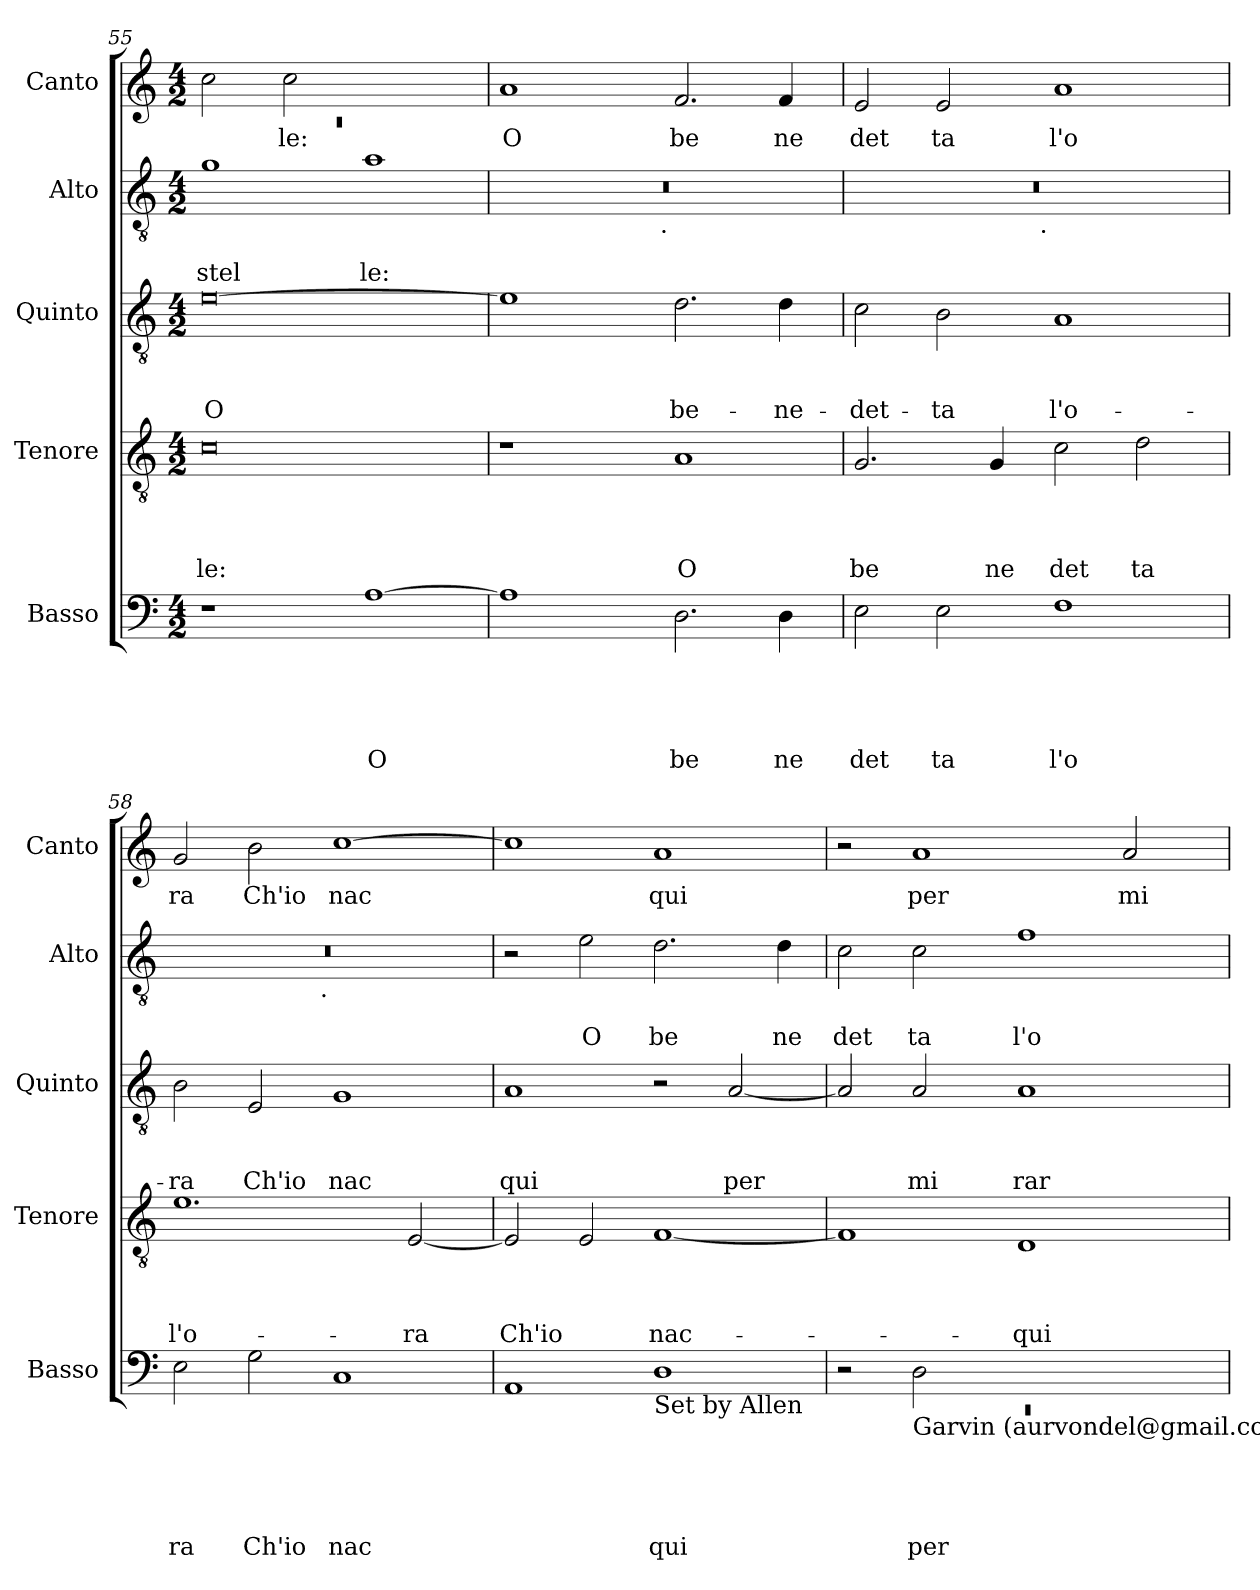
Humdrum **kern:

**kern	**text	**text	**text	**text	**text	**kern	**text	**text	**text	**text	**kern	**text	**text	**text	**kern	**text	**text	**kern	**text
*part5	*part5	*part5	*part5	*part5	*part5	*part4	*part4	*part4	*part4	*part4	*part3	*part3	*part3	*part3	*part2	*part2	*part2	*part1	*part1
*staff5	*staff5	*staff5	*staff5	*staff5	*staff5	*staff4	*staff4	*staff4	*staff4	*staff4	*staff3	*staff3	*staff3	*staff3	*staff2	*staff2	*staff2	*staff1	*staff1
*I"Basso	*	*	*	*	*	*I"Tenore	*	*	*	*	*I"Quinto	*	*	*	*I"Alto	*	*	*I"Canto	*
*I'Basso	*	*	*	*	*	*I'Tenore	*	*	*	*	*I'Quinto	*	*	*	*I'Alto	*	*	*I'Canto	*
*clefF4	*	*	*	*	*	*clefGv2	*	*	*	*	*clefGv2	*	*	*	*clefGv2	*	*	*clefG2	*
*k[]	*	*	*	*	*	*k[]	*	*	*	*	*k[]	*	*	*	*k[]	*	*	*k[]	*
*C:	*	*	*	*	*	*C:	*	*	*	*	*C:	*	*	*	*C:	*	*	*C:	*
*M4/2	*	*	*	*	*	*M4/2	*	*	*	*	*M4/2	*	*	*	*M4/2	*	*	*M4/2	*
=55	=55	=55	=55	=55	=55	=55	=55	=55	=55	=55	=55	=55	=55	=55	=55	=55	=55	=55	=55
*	*	*	*	*	*	*	*	*	*	*	*	*	*	*	*	*	*	*^	*
!	!	!	!	!	!	!	!	!	!	!LO:LY:b	!	!	!	!LO:LY:b	!	!	!LO:LY:b	!	!LO:N:vis=1	!
1r	.	.	.	.	.	0c	.	.	.	le:	[>0e	.	.	O	1g	.	stel	2cc\	0rc	.
!	!	!	!	!	!	!	!	!	!	!	!	!	!	!	!	!	!	!	!	!LO:LY:b
.	.	.	.	.	.	.	.	.	.	.	.	.	.	.	.	.	.	2cc\	.	le:
!	!	!	!	!	!LO:LY:b	!	!	!	!	!	!	!	!	!	!	!	!LO:LY:b	!	!	!
[>1A	.	.	.	.	O	.	.	.	.	.	.	.	.	.	1a	.	le:	1ryy	.	.
*	*	*	*	*	*	*	*	*	*	*	*	*	*	*	*	*	*	*v	*v	*
=56	=56	=56	=56	=56	=56	=56	=56	=56	=56	=56	=56	=56	=56	=56	=56	=56	=56	=56	=56
!	!	!	!	!	!	!	!	!	!	!	!	!	!	!	!	!	!	!	!LO:LY:b
*	*	*	*	*	*	*	*	*	*	*	*	*	*	*	*^	*	*	*	*
1A]	.	.	.	.	.	1r	.	.	.	.	1e]	.	.	.	0r	2ryy	.	.	1a	O
.	.	.	.	.	.	.	.	.	.	.	.	.	.	.	.	4...ryy	.	.	.	.
!	!	!	!	!	!	!	!	!	!	!	!	!	!	!	!	!LO:TX:b:t=.	!	!	!	!
.	.	.	.	.	.	.	.	.	.	.	.	.	.	.	.	1ryy	.	.	.	.
!	!	!	!	!	!LO:LY:b	!	!	!	!	!LO:LY:b	!	!	!	!LO:LY:b	!	!	!	!	!	!LO:LY:b
2.D\	.	.	.	.	be	1A	.	.	.	O	2.d\	.	.	be-	.	.	.	.	2.f/	be
!	!	!	!	!	!LO:LY:b	!	!	!	!	!	!	!	!	!LO:LY:b	!	!	!	!	!	!LO:LY:b
4D\	.	.	.	.	ne	.	.	.	.	.	4d\	.	.	-ne-	.	.	.	.	4f/	ne
.	.	.	.	.	.	.	.	.	.	.	.	.	.	.	.	32ryy	.	.	.	.
=57	=57	=57	=57	=57	=57	=57	=57	=57	=57	=57	=57	=57	=57	=57	=57	=57	=57	=57	=57	=57
!	!	!	!	!	!LO:LY:b	!	!	!	!	!LO:LY:b	!	!	!	!LO:LY:b	!	!	!	!	!	!LO:LY:b
2E\	.	.	.	.	det	2.G/	.	.	.	be	2c\	.	.	-det-	0r	2ryy	.	.	2e/	det
!	!	!	!	!	!LO:LY:b	!	!	!	!	!	!	!	!	!LO:LY:b	!	!	!	!	!	!LO:LY:b
2E\	.	.	.	.	ta	.	.	.	.	.	2B\	.	.	-ta	.	4...ryy	.	.	2e/	ta
!	!	!	!	!	!	!	!	!	!	!LO:LY:b	!	!	!	!	!	!	!	!	!	!
.	.	.	.	.	.	4G/	.	.	.	ne	.	.	.	.	.	.	.	.	.	.
!	!	!	!	!	!	!	!	!	!	!	!	!	!	!	!	!LO:TX:b:t=.	!	!	!	!
.	.	.	.	.	.	.	.	.	.	.	.	.	.	.	.	1ryy	.	.	.	.
!	!	!	!	!	!LO:LY:b	!	!	!	!	!LO:LY:b	!	!	!	!LO:LY:b	!	!	!	!	!	!LO:LY:b
1F	.	.	.	.	l'o	2c\	.	.	.	det	1A	.	.	l'o-	.	.	.	.	1a	l'o
!	!	!	!	!	!	!	!	!	!	!LO:LY:b	!	!	!	!	!	!	!	!	!	!
.	.	.	.	.	.	2d\	.	.	.	ta	.	.	.	.	.	.	.	.	.	.
.	.	.	.	.	.	.	.	.	.	.	.	.	.	.	.	32ryy	.	.	.	.
!!LO:LB:g=z
=58	=58	=58	=58	=58	=58	=58	=58	=58	=58	=58	=58	=58	=58	=58	=58	=58	=58	=58	=58	=58
!	!	!	!	!	!LO:LY:b	!	!	!	!	!LO:LY:b	!	!	!	!LO:LY:b	!	!	!	!	!	!LO:LY:b
2E\	.	.	.	.	ra	1.e	.	.	.	l'o-	2B\	.	.	-ra	0r	2ryy	.	.	2g/	ra
!	!	!	!	!	!LO:LY:b	!	!	!	!	!	!	!	!	!LO:LY:b	!	!	!	!	!	!LO:LY:b
2G\	.	.	.	.	Ch'io	.	.	.	.	.	2E/	.	.	Ch'io	.	4...ryy	.	.	2b\	Ch'io
!	!	!	!	!	!	!	!	!	!	!	!	!	!	!	!	!LO:TX:b:t=.	!	!	!	!
.	.	.	.	.	.	.	.	.	.	.	.	.	.	.	.	1ryy	.	.	.	.
!	!	!	!	!	!LO:LY:b	!	!	!	!	!	!	!	!	!LO:LY:b	!	!	!	!	!	!LO:LY:b
1C	.	.	.	.	nac	.	.	.	.	.	1G	.	.	nac	.	.	.	.	[>1cc	nac
!	!	!	!	!	!	!	!	!	!	!LO:LY:b	!	!	!	!	!	!	!	!	!	!
.	.	.	.	.	.	[<2E/	.	.	.	-ra	.	.	.	.	.	.	.	.	.	.
.	.	.	.	.	.	.	.	.	.	.	.	.	.	.	.	32ryy	.	.	.	.
=59	=59	=59	=59	=59	=59	=59	=59	=59	=59	=59	=59	=59	=59	=59	=59	=59	=59	=59	=59	=59
!	!	!	!	!	!	!	!	!	!	!LO:LY:b	!	!	!	!LO:LY:b	!	!	!	!	!	!
*	*	*	*	*	*	*	*	*	*	*	*	*	*	*	*v	*v	*	*	*	*
1AA	.	.	.	.	.	2E/]	.	.	.	Ch'io	1A	.	.	qui	2r	.	.	1cc]	.
!	!	!	!	!	!	!	!	!	!	!	!	!	!	!	!	!	!LO:LY:b	!	!
.	.	.	.	.	.	2E/	.	.	.	.	.	.	.	.	2e\	.	O	.	.
!LO:TX:b:t=Set by Allen	!	!	!	!	!	!	!	!	!	!	!	!	!	!	!	!	!	!	!
!	!	!	!	!	!LO:LY:b	!	!	!	!	!LO:LY:b	!	!	!	!	!	!	!LO:LY:b	!	!LO:LY:b
1D	.	.	.	.	qui	[<1F	.	.	.	nac-	2r	.	.	.	2.d\	.	be	1a	qui
!	!	!	!	!	!	!	!	!	!	!	!	!	!	!LO:LY:b	!	!	!	!	!
.	.	.	.	.	.	.	.	.	.	.	[<2A/	.	.	per	.	.	.	.	.
!	!	!	!	!	!	!	!	!	!	!	!	!	!	!	!	!	!LO:LY:b	!	!
.	.	.	.	.	.	.	.	.	.	.	.	.	.	.	4d\	.	ne	.	.
=60	=60	=60	=60	=60	=60	=60	=60	=60	=60	=60	=60	=60	=60	=60	=60	=60	=60	=60	=60
*^	*	*	*	*	*	*	*	*	*	*	*	*	*	*	*	*	*	*	*
!	!LO:N:vis=1	!	!	!	!	!	!	!	!	!	!	!	!	!	!	!	!	!LO:LY:b	!	!
*	*^	*	*	*	*	*	*	*	*	*	*	*	*	*	*	*	*	*	*	*
0ryy	0rEE	2r	.	.	.	.	.	1F]	.	.	.	.	2A/]	.	.	.	2c\	.	det	2r	.
!	!	!LO:TX:b:t=Garvin (aurvondel@gmail.com)	!	!	!	!	!	!	!	!	!	!	!	!	!	!	!	!	!	!	!
!	!	!	!	!	!	!	!LO:LY:b	!	!	!	!	!	!	!	!	!LO:LY:b	!	!	!LO:LY:b	!	!LO:LY:b
.	.	2D\	.	.	.	.	per	.	.	.	.	.	2A/	.	.	mi	2c\	.	ta	1a	per
!	!	!	!	!	!	!	!	!	!	!	!	!LO:LY:b	!	!	!	!LO:LY:b	!	!	!LO:LY:b	!	!
.	.	1ryy	.	.	.	.	.	1D	.	.	.	-qui	1A	.	.	rar	1f	.	l'o	.	.
!	!	!	!	!	!	!	!	!	!	!	!	!	!	!	!	!	!	!	!	!	!LO:LY:b
.	.	.	.	.	.	.	.	.	.	.	.	.	.	.	.	.	.	.	.	2a/	mi
*v	*v	*v	*	*	*	*	*	*	*	*	*	*	*	*	*	*	*	*	*	*	*
=	=	=	=	=	=	=	=	=	=	=	=	=	=	=	=	=	=	=	=
*-	*-	*-	*-	*-	*-	*-	*-	*-	*-	*-	*-	*-	*-	*-	*-	*-	*-	*-	*-
